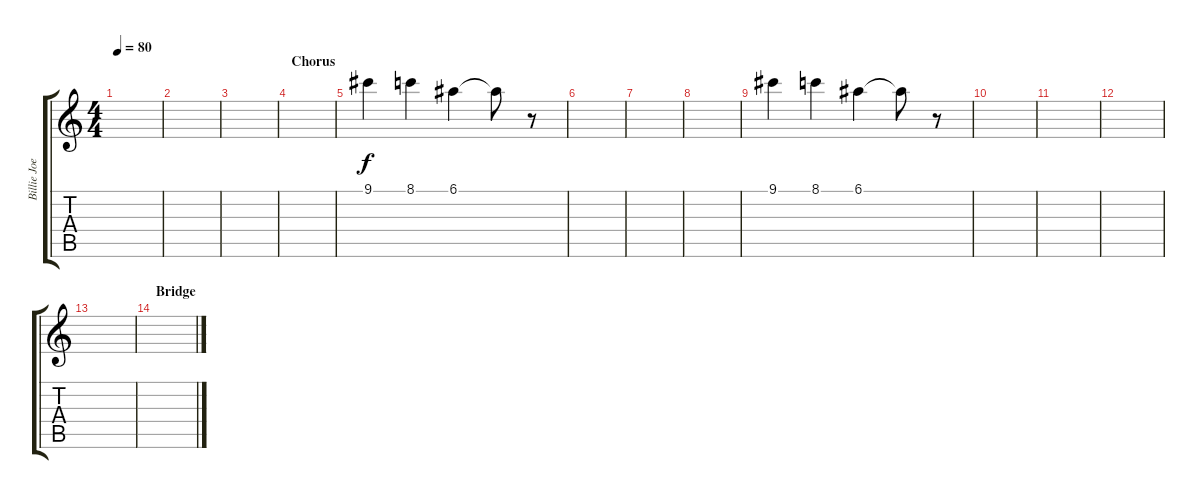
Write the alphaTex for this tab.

\track ("Billie Joe Armstrong (Solo Guitar)" "Billie Joe") {instrument overdrivenguitar}
\staff {score tabs}
\tuning (E4 B3 G3 D3 A2 E2) {hide}
\ts (4 4)
\tempo 80
\clef g2
\ks c
|
|
|
\section ("" "Chorus")
|
9.1.4{instrument stringensemble1} 8.1.4 6.1.4 6.1{t}.8 r.8 |
|
|
|
9.1.4{instrument stringensemble1} 8.1.4 6.1.4 6.1{t}.8 r.8 |
|
|
|
|
\section ("" "Bridge")
